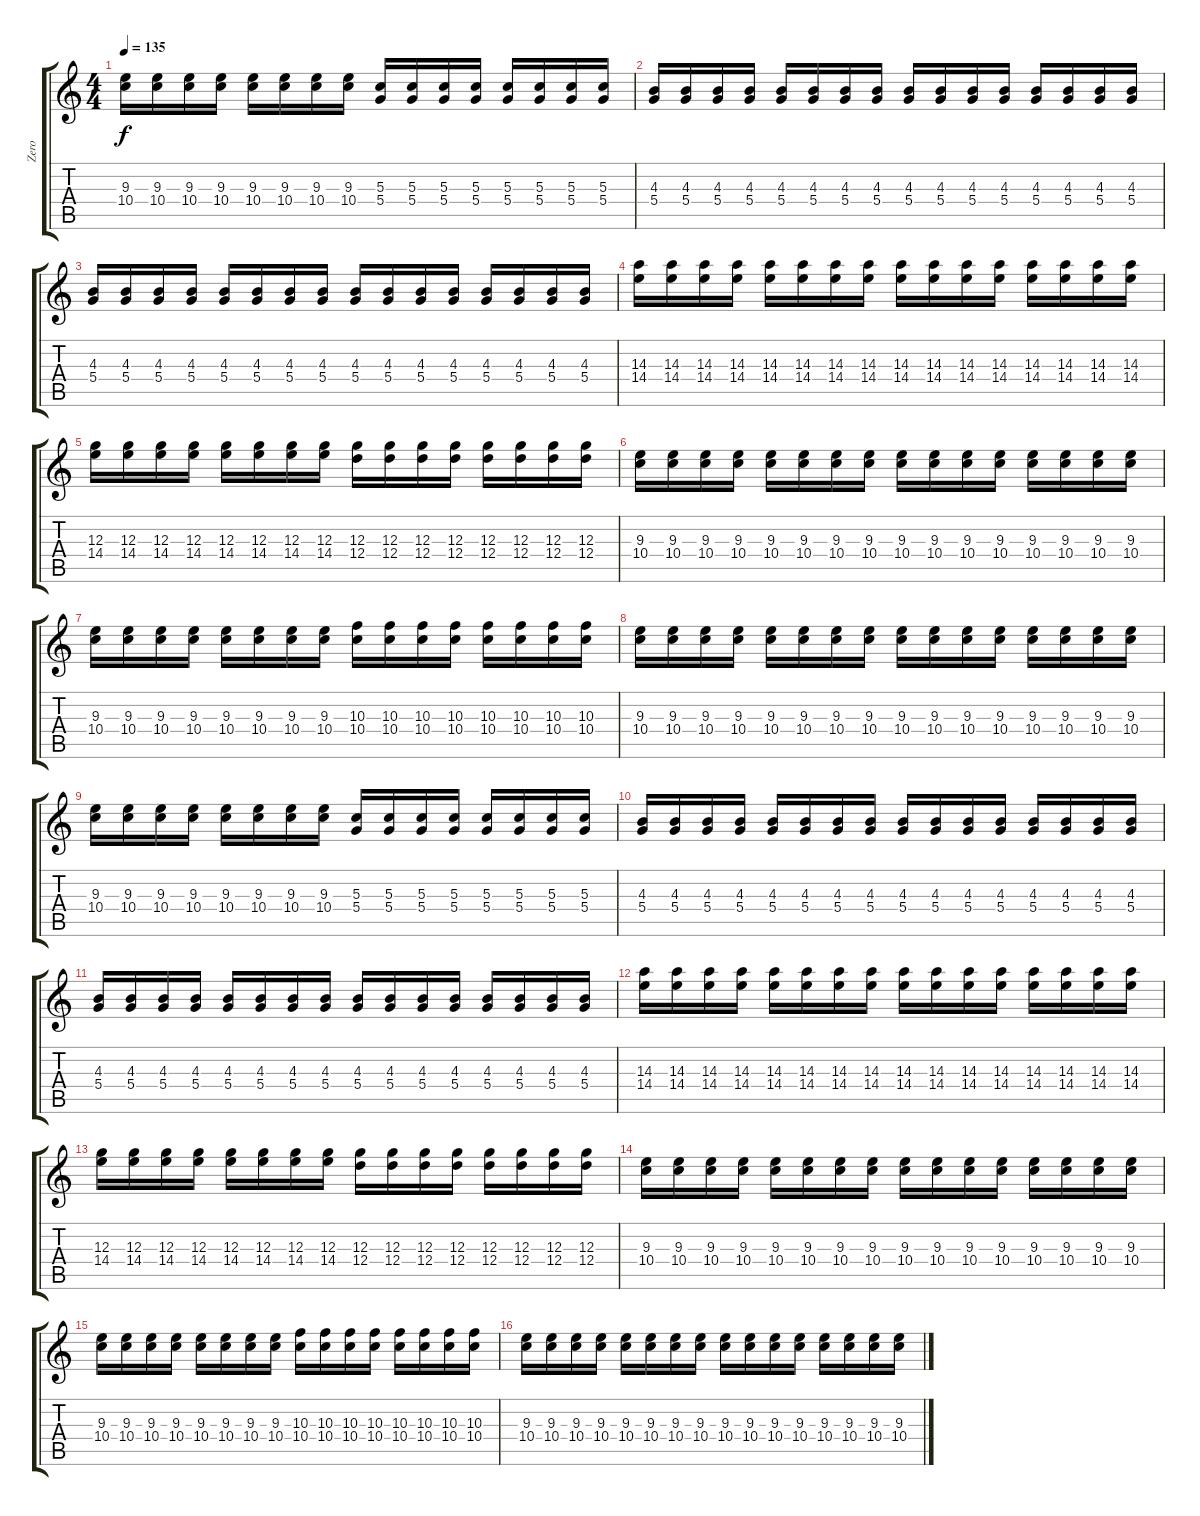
\track ("Zero" "Zero") {instrument distortionguitar}
\staff {score tabs}
\tuning (E4 B3 G3 D3 A2 E2) {hide}
\ts (4 4)
\tempo 135
\clef g2
\ks c
(9.3 10.4).16{dy f} (9.3 10.4).16 (9.3 10.4).16 (9.3 10.4).16 (9.3 10.4).16 (9.3 10.4).16 (9.3 10.4).16 (9.3 10.4).16 (5.3 5.4).16 (5.3 5.4).16 (5.3 5.4).16 (5.3 5.4).16 (5.3 5.4).16 (5.3 5.4).16 (5.3 5.4).16 (5.3 5.4).16 |
(4.3 5.4).16 (4.3 5.4).16 (4.3 5.4).16 (4.3 5.4).16 (4.3 5.4).16 (4.3 5.4).16 (4.3 5.4).16 (4.3 5.4).16 (4.3 5.4).16 (4.3 5.4).16 (4.3 5.4).16 (4.3 5.4).16 (4.3 5.4).16 (4.3 5.4).16 (4.3 5.4).16 (4.3 5.4).16 |
(4.3 5.4).16 (4.3 5.4).16 (4.3 5.4).16 (4.3 5.4).16 (4.3 5.4).16 (4.3 5.4).16 (4.3 5.4).16 (4.3 5.4).16 (4.3 5.4).16 (4.3 5.4).16 (4.3 5.4).16 (4.3 5.4).16 (4.3 5.4).16 (4.3 5.4).16 (4.3 5.4).16 (4.3 5.4).16 |
(14.3 14.4).16 (14.3 14.4).16 (14.3 14.4).16 (14.3 14.4).16 (14.3 14.4).16 (14.3 14.4).16 (14.3 14.4).16 (14.3 14.4).16 (14.3 14.4).16 (14.3 14.4).16 (14.3 14.4).16 (14.3 14.4).16 (14.3 14.4).16 (14.3 14.4).16 (14.3 14.4).16 (14.3 14.4).16 |
(12.3 14.4).16 (12.3 14.4).16 (12.3 14.4).16 (12.3 14.4).16 (12.3 14.4).16 (12.3 14.4).16 (12.3 14.4).16 (12.3 14.4).16 (12.3 12.4).16 (12.3 12.4).16 (12.3 12.4).16 (12.3 12.4).16 (12.3 12.4).16 (12.3 12.4).16 (12.3 12.4).16 (12.3 12.4).16 |
(9.3 10.4).16 (9.3 10.4).16 (9.3 10.4).16 (9.3 10.4).16 (9.3 10.4).16 (9.3 10.4).16 (9.3 10.4).16 (9.3 10.4).16 (9.3 10.4).16 (9.3 10.4).16 (9.3 10.4).16 (9.3 10.4).16 (9.3 10.4).16 (9.3 10.4).16 (9.3 10.4).16 (9.3 10.4).16 |
(9.3 10.4).16 (9.3 10.4).16 (9.3 10.4).16 (9.3 10.4).16 (9.3 10.4).16 (9.3 10.4).16 (9.3 10.4).16 (9.3 10.4).16 (10.3 10.4).16 (10.3 10.4).16 (10.3 10.4).16 (10.3 10.4).16 (10.3 10.4).16 (10.3 10.4).16 (10.3 10.4).16 (10.3 10.4).16 |
(9.3 10.4).16 (9.3 10.4).16 (9.3 10.4).16 (9.3 10.4).16 (9.3 10.4).16 (9.3 10.4).16 (9.3 10.4).16 (9.3 10.4).16 (9.3 10.4).16 (9.3 10.4).16 (9.3 10.4).16 (9.3 10.4).16 (9.3 10.4).16 (9.3 10.4).16 (9.3 10.4).16 (9.3 10.4).16 |
(9.3 10.4).16 (9.3 10.4).16 (9.3 10.4).16 (9.3 10.4).16 (9.3 10.4).16 (9.3 10.4).16 (9.3 10.4).16 (9.3 10.4).16 (5.3 5.4).16 (5.3 5.4).16 (5.3 5.4).16 (5.3 5.4).16 (5.3 5.4).16 (5.3 5.4).16 (5.3 5.4).16 (5.3 5.4).16 |
(4.3 5.4).16 (4.3 5.4).16 (4.3 5.4).16 (4.3 5.4).16 (4.3 5.4).16 (4.3 5.4).16 (4.3 5.4).16 (4.3 5.4).16 (4.3 5.4).16 (4.3 5.4).16 (4.3 5.4).16 (4.3 5.4).16 (4.3 5.4).16 (4.3 5.4).16 (4.3 5.4).16 (4.3 5.4).16 |
(4.3 5.4).16 (4.3 5.4).16 (4.3 5.4).16 (4.3 5.4).16 (4.3 5.4).16 (4.3 5.4).16 (4.3 5.4).16 (4.3 5.4).16 (4.3 5.4).16 (4.3 5.4).16 (4.3 5.4).16 (4.3 5.4).16 (4.3 5.4).16 (4.3 5.4).16 (4.3 5.4).16 (4.3 5.4).16 |
(14.3 14.4).16 (14.3 14.4).16 (14.3 14.4).16 (14.3 14.4).16 (14.3 14.4).16 (14.3 14.4).16 (14.3 14.4).16 (14.3 14.4).16 (14.3 14.4).16 (14.3 14.4).16 (14.3 14.4).16 (14.3 14.4).16 (14.3 14.4).16 (14.3 14.4).16 (14.3 14.4).16 (14.3 14.4).16 |
(12.3 14.4).16 (12.3 14.4).16 (12.3 14.4).16 (12.3 14.4).16 (12.3 14.4).16 (12.3 14.4).16 (12.3 14.4).16 (12.3 14.4).16 (12.3 12.4).16 (12.3 12.4).16 (12.3 12.4).16 (12.3 12.4).16 (12.3 12.4).16 (12.3 12.4).16 (12.3 12.4).16 (12.3 12.4).16 |
(9.3 10.4).16 (9.3 10.4).16 (9.3 10.4).16 (9.3 10.4).16 (9.3 10.4).16 (9.3 10.4).16 (9.3 10.4).16 (9.3 10.4).16 (9.3 10.4).16 (9.3 10.4).16 (9.3 10.4).16 (9.3 10.4).16 (9.3 10.4).16 (9.3 10.4).16 (9.3 10.4).16 (9.3 10.4).16 |
(9.3 10.4).16 (9.3 10.4).16 (9.3 10.4).16 (9.3 10.4).16 (9.3 10.4).16 (9.3 10.4).16 (9.3 10.4).16 (9.3 10.4).16 (10.3 10.4).16 (10.3 10.4).16 (10.3 10.4).16 (10.3 10.4).16 (10.3 10.4).16 (10.3 10.4).16 (10.3 10.4).16 (10.3 10.4).16 |
(9.3 10.4).16 (9.3 10.4).16 (9.3 10.4).16 (9.3 10.4).16 (9.3 10.4).16 (9.3 10.4).16 (9.3 10.4).16 (9.3 10.4).16 (9.3 10.4).16 (9.3 10.4).16 (9.3 10.4).16 (9.3 10.4).16 (9.3 10.4).16 (9.3 10.4).16 (9.3 10.4).16 (9.3 10.4).16
